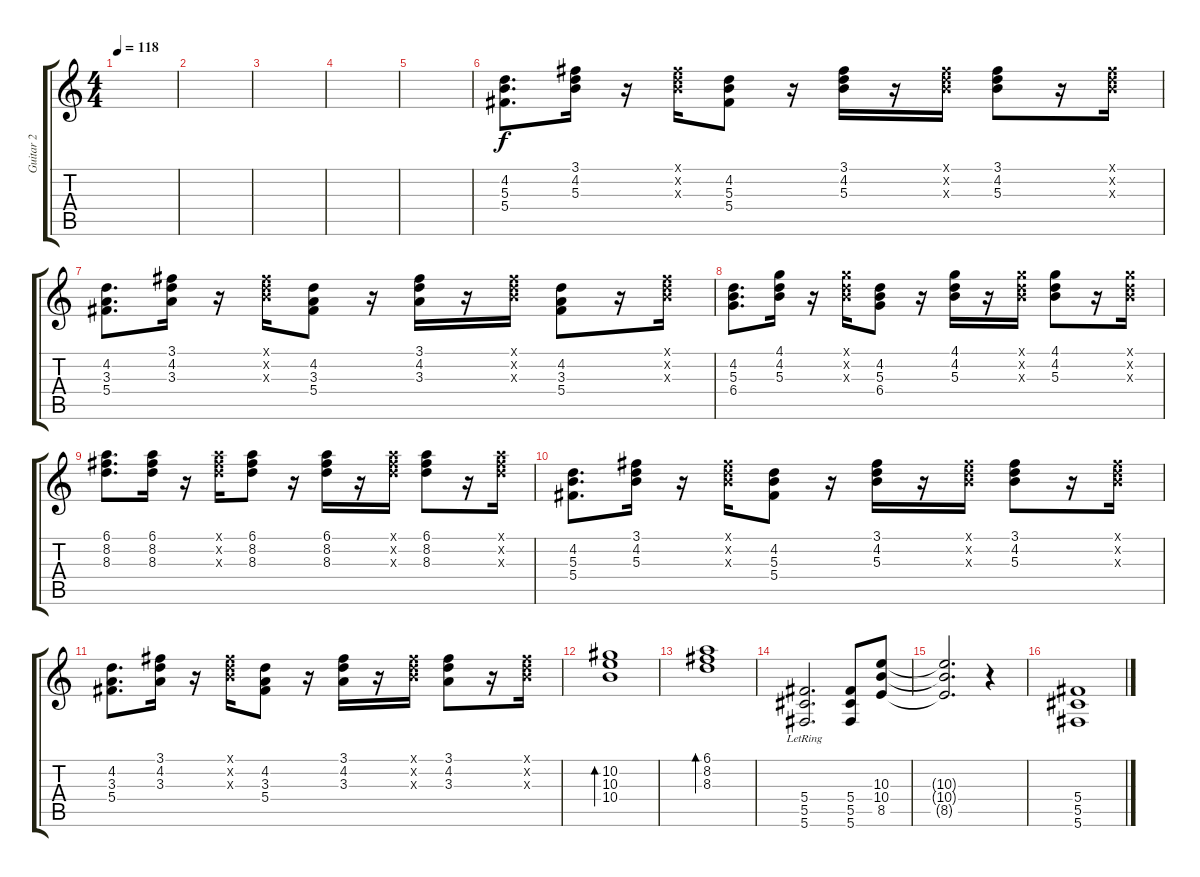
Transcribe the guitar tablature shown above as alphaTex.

\track ("Guitar 2" "Guitar 2") {instrument distortionguitar}
\staff {score tabs}
\tuning (Eb4 Bb3 Gb3 Db3 Ab2 Db2) {hide}
\ts (4 4)
\tempo 118
\clef g2
\ks c
|
|
|
|
|
(4.2 5.3 5.4).8{d instrument electricguitarclean} (3.1 4.2 5.3).16 r.16 (3.1{x} 4.2{x} 5.3{x}).16 (4.2 5.3 5.4).8 r.16 (3.1 4.2 5.3).16 r.16 (3.1{x} 4.2{x} 5.3{x}).16 (3.1 4.2 5.3).8 r.16 (3.1{x} 4.2{x} 5.3{x}).16 |
(4.2 3.3 5.4).8{d} (3.1 4.2 3.3).16 r.16 (3.1{x} 4.2{x} 5.3{x}).16 (4.2 3.3 5.4).8 r.16 (3.1 4.2 3.3).16 r.16 (3.1{x} 4.2{x} 5.3{x}).16 (4.2 3.3 5.4).8 r.16 (3.1{x} 4.2{x} 5.3{x}).16 |
(4.2 5.3 6.4).8{d} (4.1 4.2 5.3).16 r.16 (4.1{x} 4.2{x} 5.3{x}).16 (4.2 5.3 6.4).8 r.16 (4.1 4.2 5.3).16 r.16 (4.1{x} 4.2{x} 5.3{x}).16 (4.1 4.2 5.3).8 r.16 (4.1{x} 4.2{x} 5.3{x}).16 |
(6.1 8.2 8.3).8{d} (6.1 8.2 8.3).16 r.16 (6.1{x} 8.2{x} 8.3{x}).16 (6.1 8.2 8.3).8 r.16 (6.1 8.2 8.3).16 r.16 (6.1{x} 8.2{x} 8.3{x}).16 (6.1 8.2 8.3).8 r.16 (6.1{x} 8.2{x} 8.3{x}).16 |
(4.2 5.3 5.4).8{d} (3.1 4.2 5.3).16 r.16 (3.1{x} 4.2{x} 5.3{x}).16 (4.2 5.3 5.4).8 r.16 (3.1 4.2 5.3).16 r.16 (3.1{x} 4.2{x} 5.3{x}).16 (3.1 4.2 5.3).8 r.16 (3.1{x} 4.2{x} 5.3{x}).16 |
(4.2 3.3 5.4).8{d} (3.1 4.2 3.3).16 r.16 (3.1{x} 4.2{x} 5.3{x}).16 (4.2 3.3 5.4).8 r.16 (3.1 4.2 3.3).16 r.16 (3.1{x} 4.2{x} 5.3{x}).16 (3.1 4.2 3.3).8 r.16 (3.1{x} 4.2{x} 5.3{x}).16 |
(10.2 10.3 10.4).1{bd 480} |
(6.1 8.2 8.3).1{bd 480} |
(5.4{lr} 5.5{lr} 5.6{lr}).2{d instrument distortionguitar} (5.4 5.5 5.6).8 (10.3 10.4 8.5).8 |
(10.3{t} 10.4{t} 8.5{t}).2{d} r.4 |
(5.4 5.5 5.6).1
